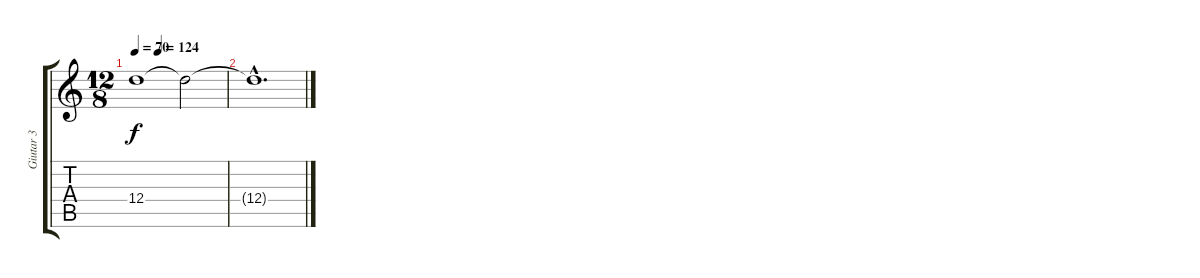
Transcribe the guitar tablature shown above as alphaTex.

\track ("Giutar 3" "Giutar 3") {instrument distortionguitar}
\staff {score tabs}
\tuning (E4 B3 G3 D3 A2 E2) {hide}
\ts (12 8)
\tempo 70
\tempo (124 0.25)
\clef g2
\ks c
12.4.1{dy f volume 0} 12.4{t}.2 |
12.4{hac t}.1{d}
